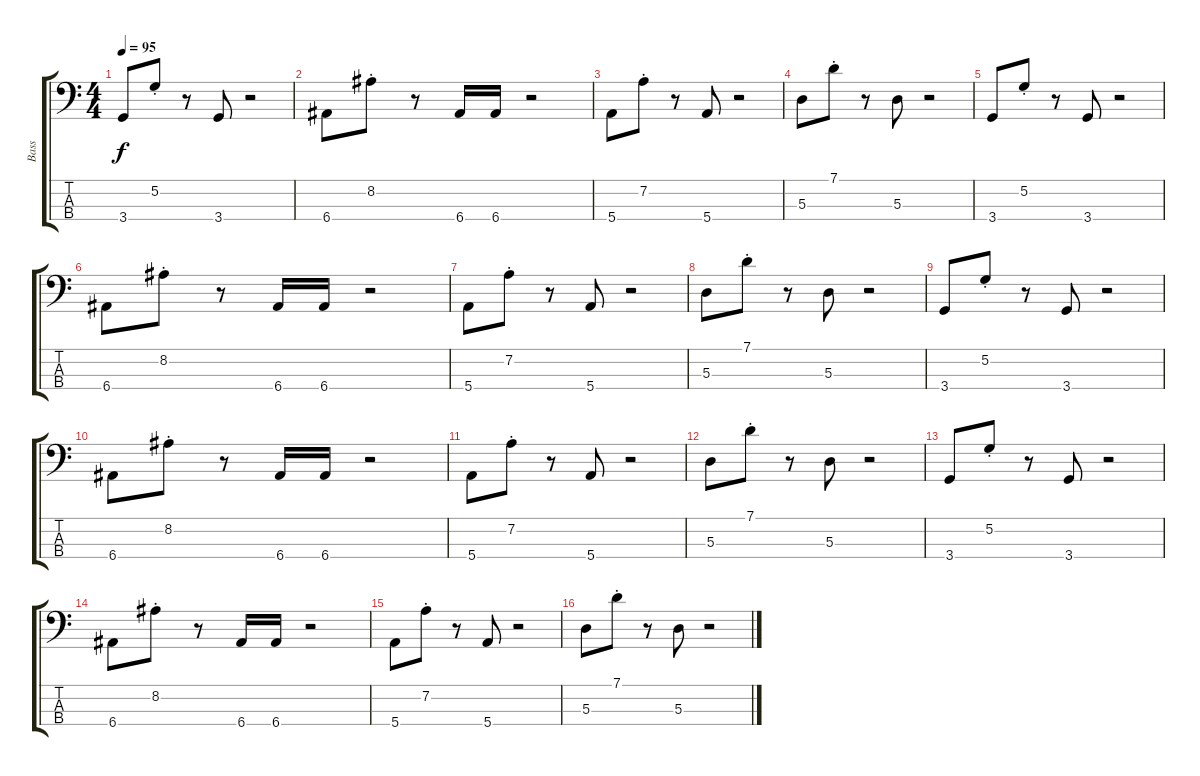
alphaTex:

\track ("Bass" "Bass") {instrument slapbass1}
\staff {score tabs}
\tuning (G2 D2 A1 E1) {hide}
\ts (4 4)
\tempo 95
\clef f4
\ks c
3.4.8{dy f} 5.2{st}.8 r.8 3.4.8 r.2 |
6.4.8 8.2{st}.8 r.8 6.4.16 6.4.16 r.2 |
5.4.8 7.2{st}.8 r.8 5.4.8 r.2 |
5.3.8 7.1{st}.8 r.8 5.3.8 r.2 |
3.4.8 5.2{st}.8 r.8 3.4.8 r.2 |
6.4.8 8.2{st}.8 r.8 6.4.16 6.4.16 r.2 |
5.4.8 7.2{st}.8 r.8 5.4.8 r.2 |
5.3.8 7.1{st}.8 r.8 5.3.8 r.2 |
3.4.8 5.2{st}.8 r.8 3.4.8 r.2 |
6.4.8 8.2{st}.8 r.8 6.4.16 6.4.16 r.2 |
5.4.8 7.2{st}.8 r.8 5.4.8 r.2 |
5.3.8 7.1{st}.8 r.8 5.3.8 r.2 |
3.4.8 5.2{st}.8 r.8 3.4.8 r.2 |
6.4.8 8.2{st}.8 r.8 6.4.16 6.4.16 r.2 |
5.4.8 7.2{st}.8 r.8 5.4.8 r.2 |
5.3.8 7.1{st}.8 r.8 5.3.8 r.2
